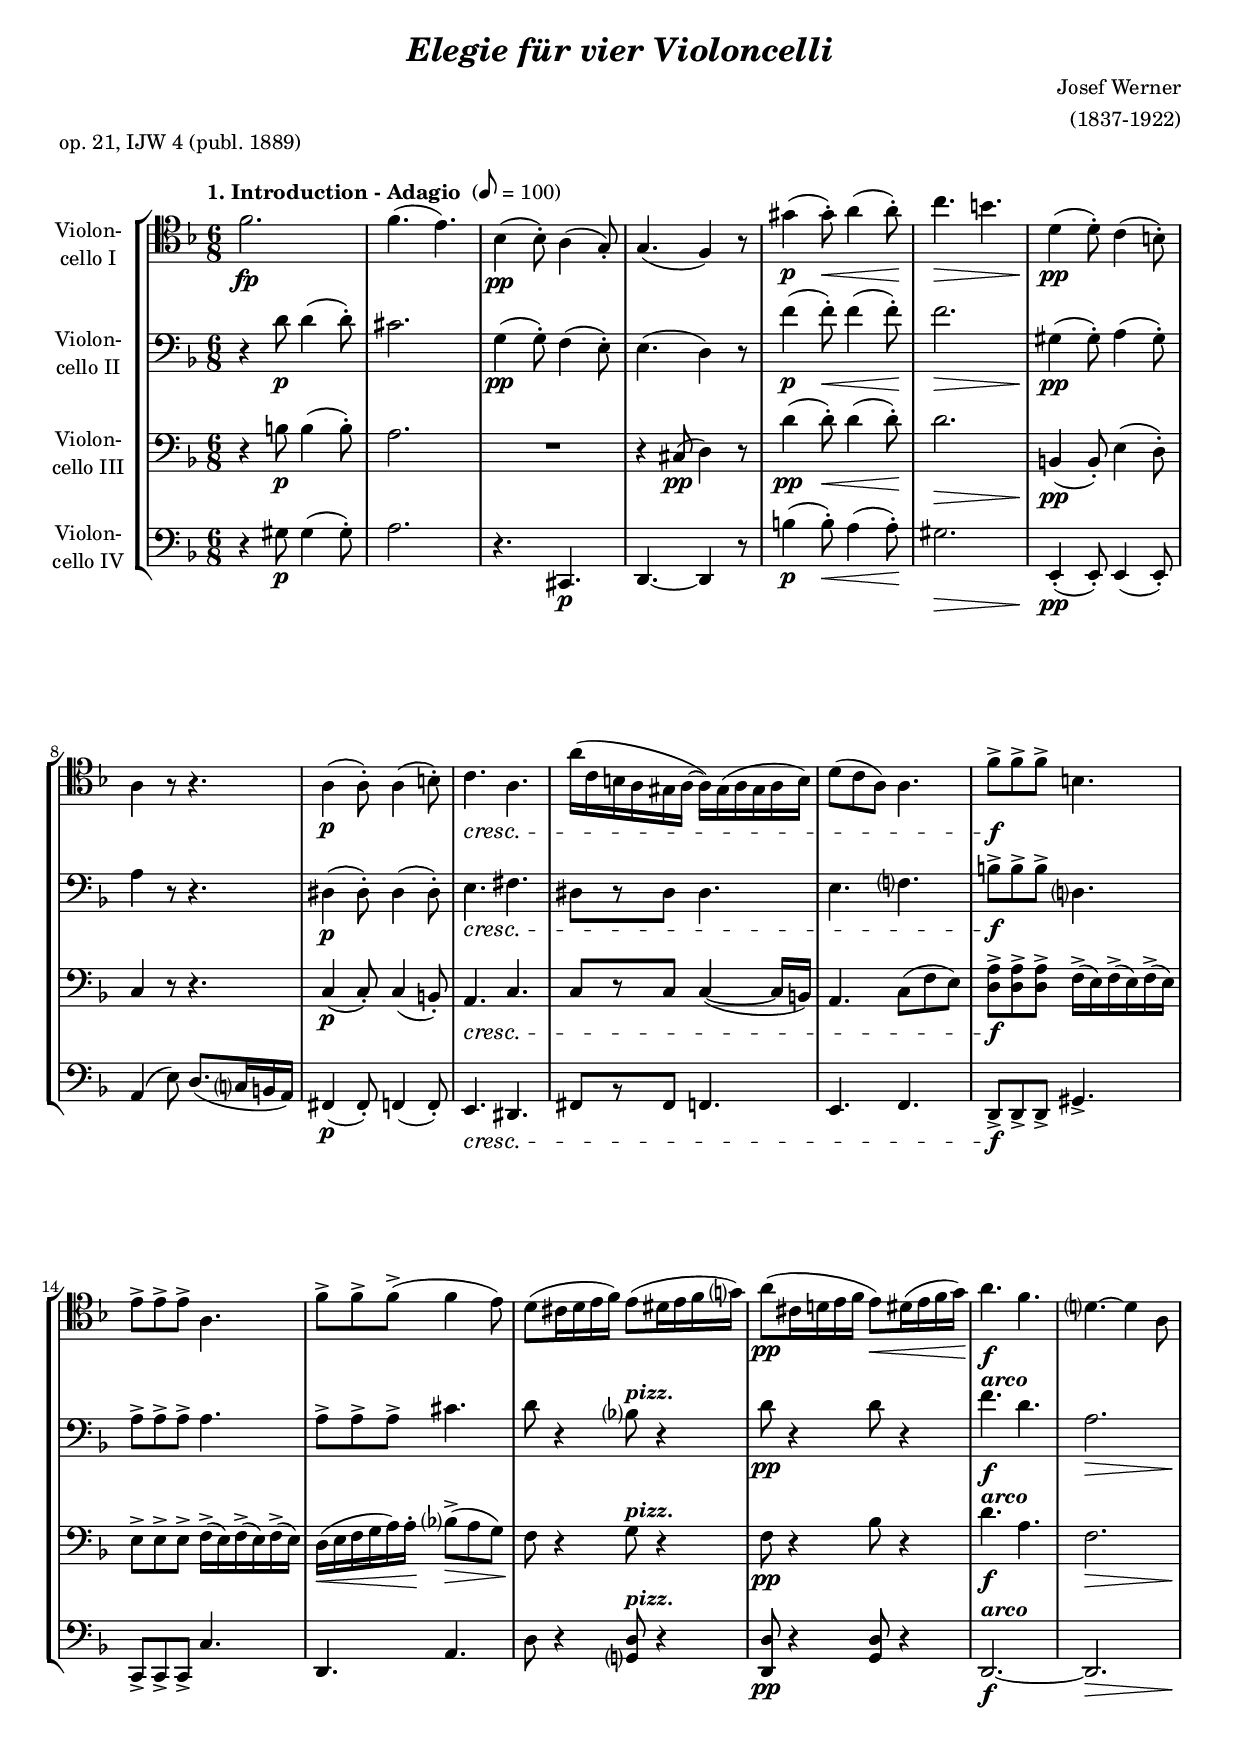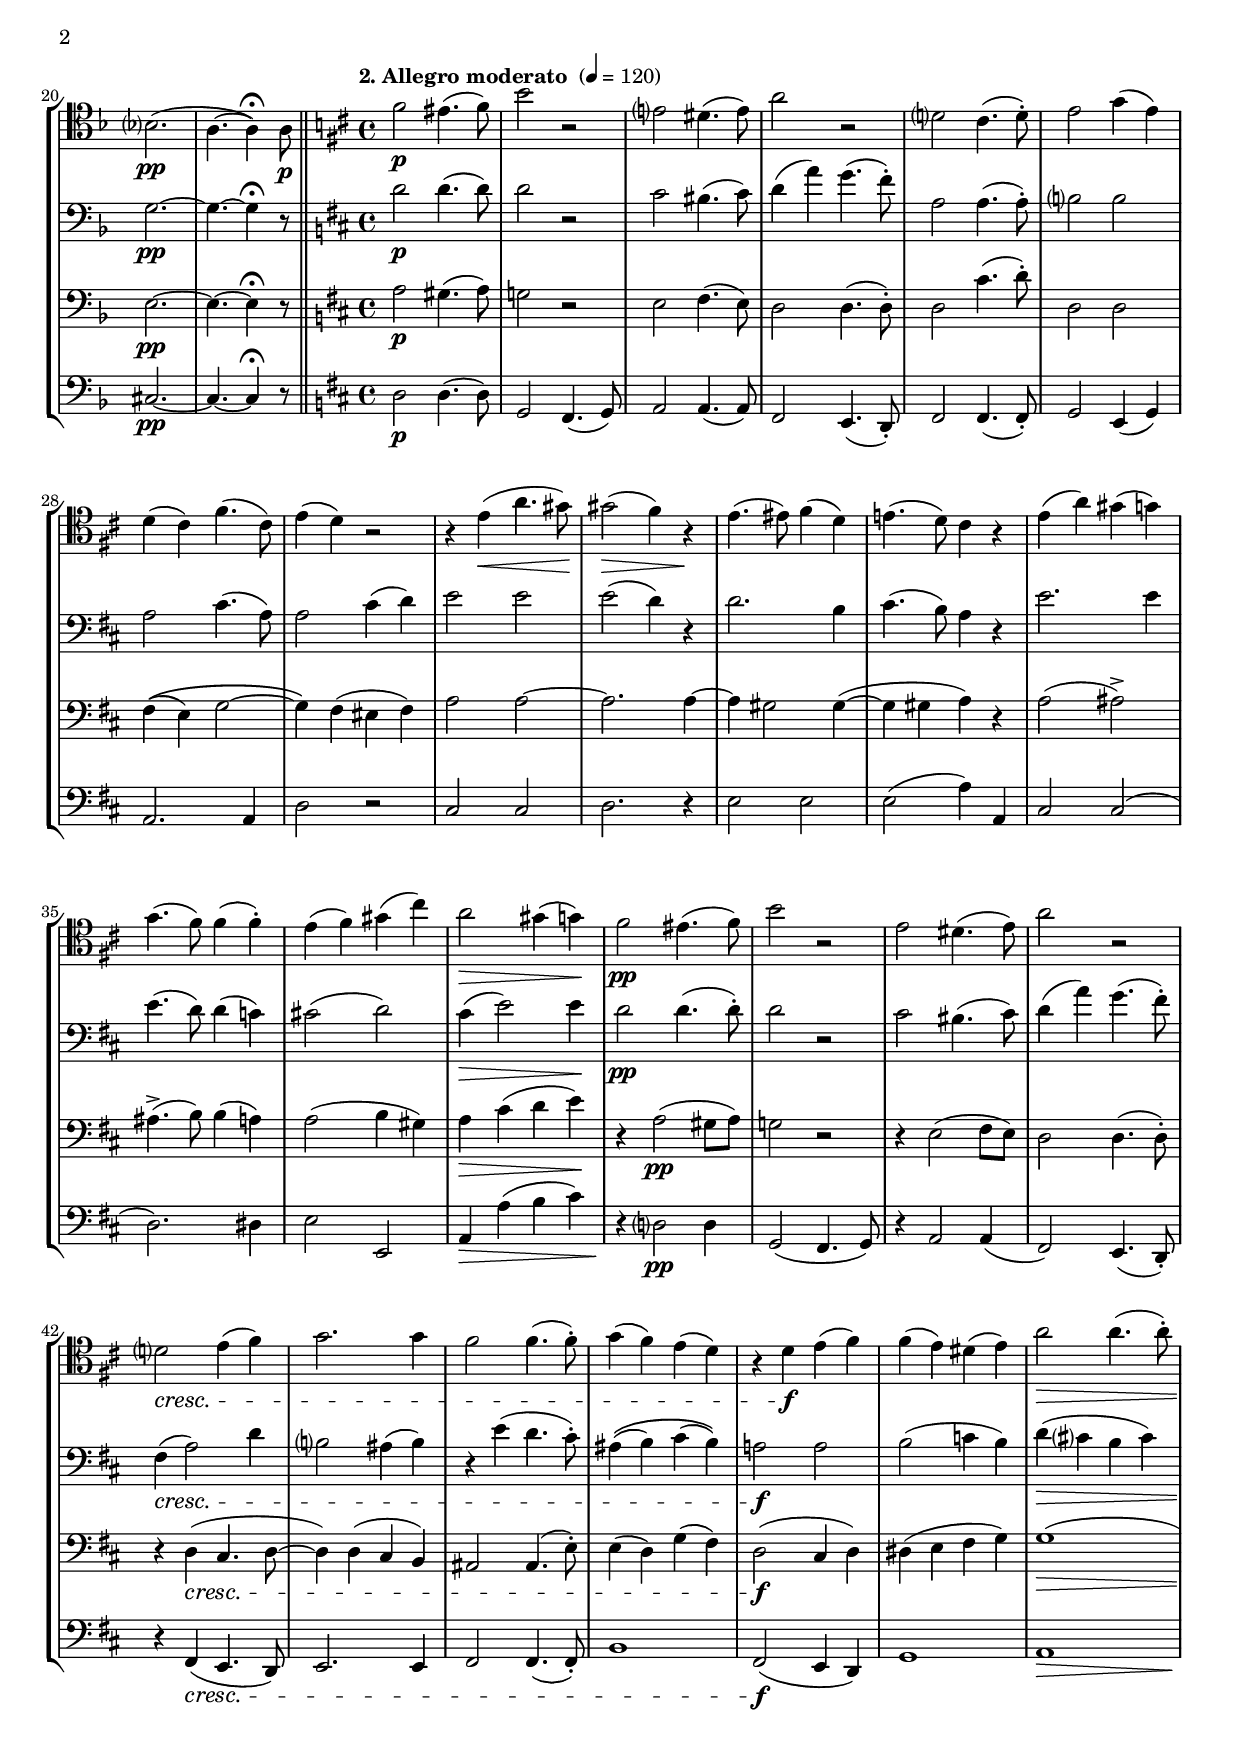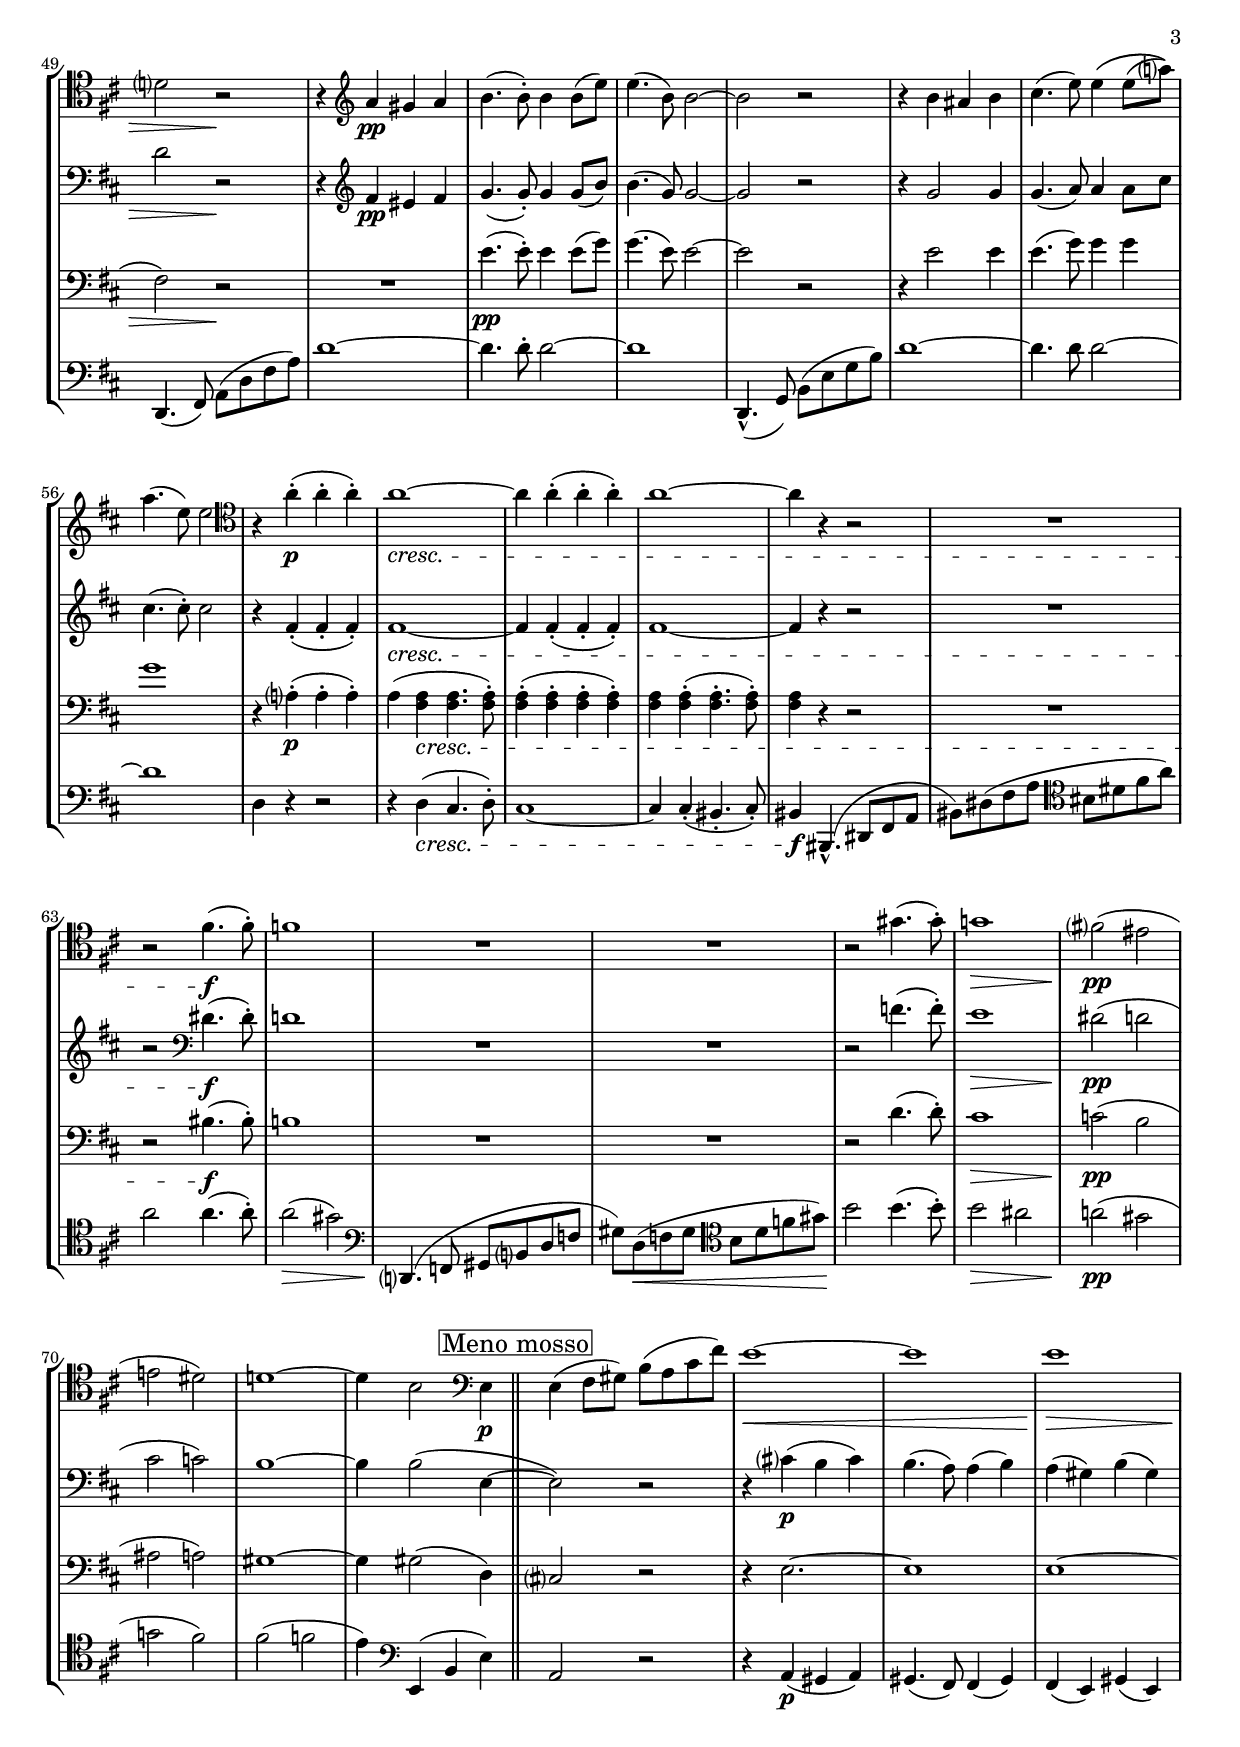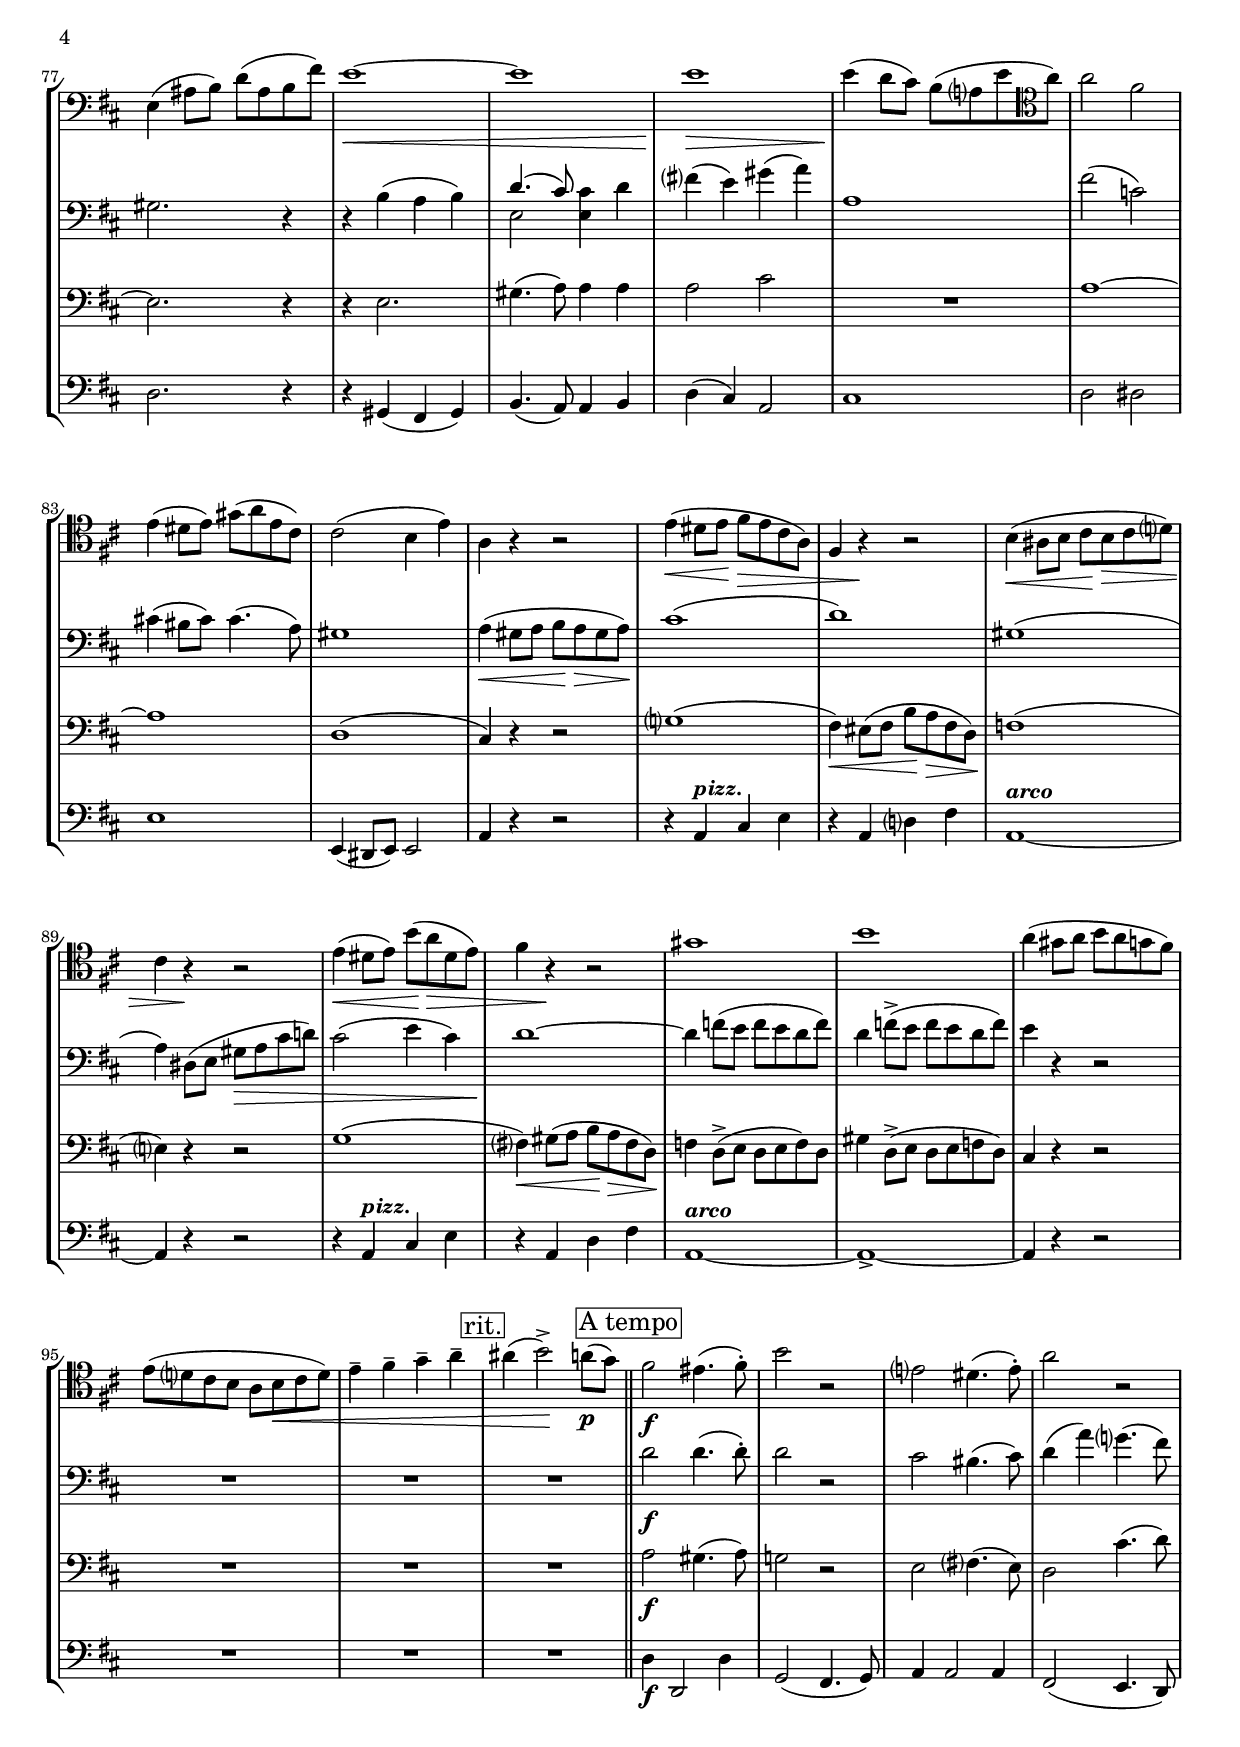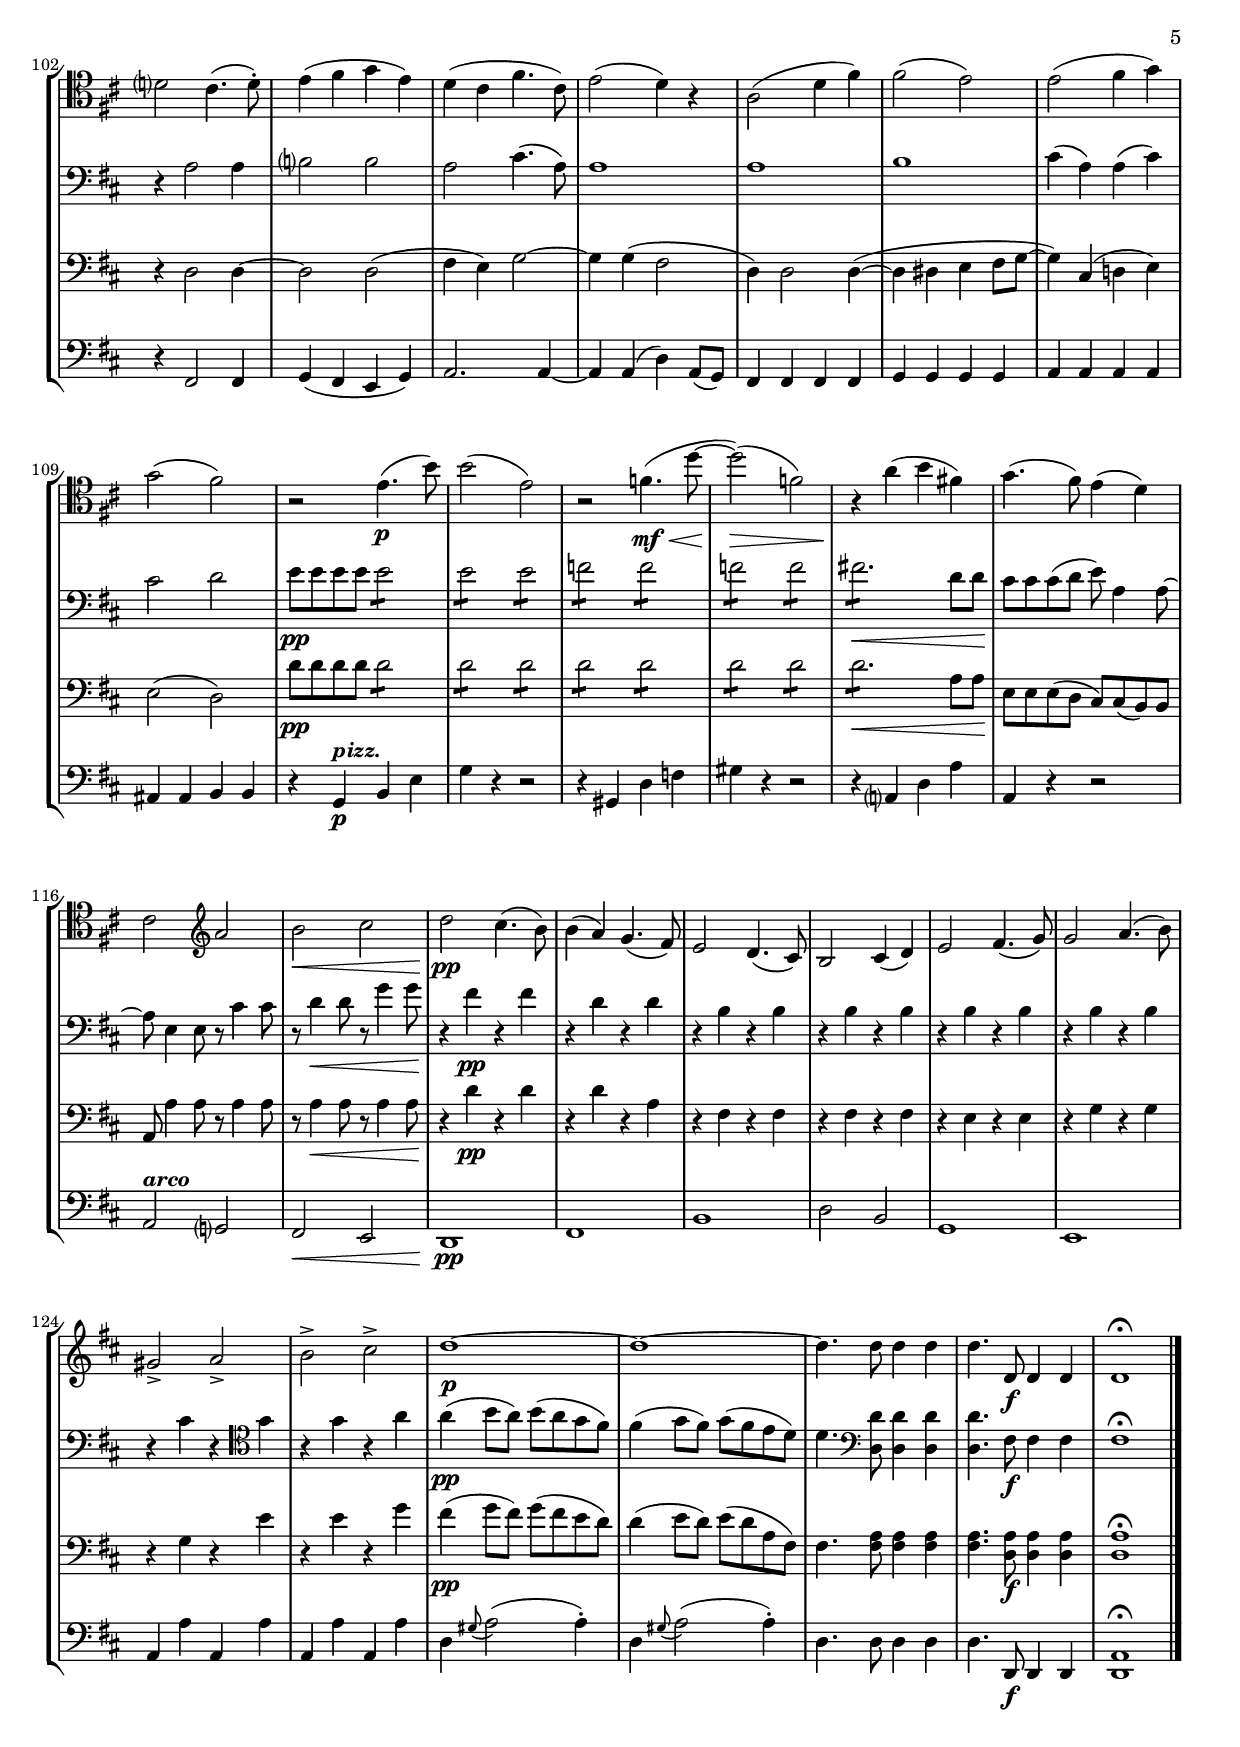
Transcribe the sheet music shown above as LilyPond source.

\version "2.18.2"
\include "deutsch.ly"
  
#(set-global-staff-size 18)

\header {
  title     = \markup \bold \italic "Elegie für vier Violoncelli"
  composer  = "Josef Werner"
  arranger  = "(1837-1922)"
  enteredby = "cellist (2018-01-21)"
  piece     = "op. 21, IJW 4 (publ. 1889)"
}

voiceconsts = {
  \key d \minor
  \time 6/8
  \clef "bass"
%  \numericTimeSignature
  \compressFullBarRests
  % Set default beaming for all staves
% \set Timing.beamExceptions = #'()
% \set Timing.baseMoment     = #(ly:make-moment 1 4)
% \set Timing.beatStructure  = #'(1 1 1)
}

micl = "clarinet"
mifl = "flute"
miob = "oboe"
mifh = "french horn"
misx = "tenor sax"
mist = "string ensemble 1"
miba = "cello"

introa = {           \tempo "1. Introduction - Adagio " 8=100 }
introb = { \bar "||" \tempo "2. Allegro moderato "      4=120
	   \time 4/4 \key d \major }

atem = { \bar "||" \mark \markup \box "A tempo" }
memo = { \bar "||" \mark \markup \box "Meno mosso" }
rit  = \mark \markup \box "rit."

arco = \markup \bold \italic "arco"
pizz = \markup \bold \italic "pizz."

va = \relative c' {
  \voiceconsts
  \clef "tenor"

  \introa
  f2.\fp
  f4.( e)
  b4(\pp b8)-. a4( g8)-.
  g4.( f4) r8
  gis'4(\p gis8)-.\< a4( a8)-.\!
  c4.\> h
  d,4(\!\pp d8)-. c4( h8)-.
  a4 r8 r4.

  a4(\p a8)-. a4( h8)-.
  c4.\cresc a
  a'16( c, h a gis a~ a) gis( a gis a h)
  d8( c a) a4.
  f'8->\f f-> f-> h,4.
  e8-> e-> e-> a,4.

  f'8-> f-> f(-> f4 e8)
  d( cis16 d e f) e8( dis16 e f g?)
  a8(\pp cis,16 d! e f e8)\< dis16( e f g)\!
  a4.\f f
  d?~ d4 a8
  b?2.(\pp

  a4.~ a4)\fermata a8\p
  \introb
  fis'2\p eis4.( fis8)
  h2 r
  e,? dis4.( e8)
  a2 r
  d,? cis4.( d8)-.
  e2 g4( e)

  d( cis) fis4.( cis8)
  e4( d) r2
  r4 e(\< a4. gis8)\!
  gis2(\> fis4) r\!
  e4.( eis8) fis4( d)
  e!4.( d8) cis4 r

  e( a) gis( g)
  g4.( fis8) fis4( fis)-.
  e( fis) gis( cis)
  a2\> gis4( g)\!
  fis2\pp eis4.( fis8)
  h2 r
  e, dis4.( e8)

  a2 r
  d,?\cresc e4( fis)
  g2. g4
  fis2 fis4.( fis8)-.
  g4( fis) e( d)
  r d\f e( fis)
  fis( e) dis( e)

  a2\> a4.( a8)-.
  d,?2 r\!
  r4 \clef "treble" a'\pp gis a
  h4.( h8)-. h4 h8( e)
  e4.( h8) h2~
  h r
  r4 h ais h

  cis4.( e8) e4\( e8( a?)\)
  a4.( e8) e2 \clef "tenor"
  r4 a,(-.\p a-. a)-.
  a1~\cresc
  a4 a(-. a-. a)-.

  a1~
  a4 r r2
  R1
  r2 fis4.(\f fis8)-.
  f1
  R1*2

  r2 gis4.( gis8)-.
  g!1\>
  fis?2(\!\pp eis
  e! dis)
  d!1~
  d4 h2 \clef "bass" e,4\p \memo

  e( fis8 gis) h( a cis fis)
  e1~\<
  e
  e\!\>
  e,4(\! ais8 h) d( ais h fis')
  e1~\<
  e
  e\!\>

  e4(\! d8 cis) h( a? e' \clef "tenor" a)
  a2 fis
  e4( dis8 e) gis( a e cis)
  cis2( h4 e)
  a, r r2
  e'4(\< dis8 e\! fis\> e cis a)

  fis4 r\! r2
  h4(\< ais8 h cis\! h\> cis d?)
  cis4 r\! r2
  e4(\< dis8 e) h'(\! a\> dis, e)
  fis4 r\! r2
  gis1

  h
  a4( gis8 a h a g fis)
  e( d? cis h a h\< cis d)
  e4-- fis-- g-- a-- \rit
  ais( h2)->\! a8(\p g) \atem

  fis2\f eis4.( fis8)-.
  h2 r
  e,? dis4.( e8)-.
  a2 r
  d,? cis4.( d8)-.
  e4( fis g e)
  d( cis fis4. cis8)

  e2( d4) r
  a2( d4 fis)
  fis2( e)
  e( fis4 g)
  g2( fis)
  r e4.(\p h'8)
  h2( e,)

  r f4.(\mf\< d'8~
  d2)(\!\> f,)
  r4\! a( h fis!)
  g4.( fis8) e4( d)
  cis2 \clef "treble" a'
  h\< cis
  d\!\pp cis4.( h8)

  h4( a) g4.( fis8)
  e2 d4.( cis8)
  h2 cis4( d)
  e2 fis4.( g8)
  g2 a4.( h8)

  gis2-> a->
  h-> cis->
  d1~\p
  d~
  d4. d8 d4 d
  d4. d,8\f d4 d
  d1\fermata \bar "|."
}

vb = \relative c' {
  \voiceconsts

  \introa
  r4 d8\p d4( d8)-.
  cis2.
  g4(\pp g8)-. f4( e8)-.
  e4.( d4) r8
  f'4(\p f8)-.\< f4( f8)-.\!
  f2.\>
  gis,4(\!\pp gis8)-. a4( gis8)-.
  a4 r8 r4.

  dis,4(\p dis8)-. dis4( dis8)-.
  e4.\cresc fis
  dis8[ r dis] dis4.
  e f?
  h8->\f h-> h-> d,?4.
  a'8-> a-> a-> a4.
  a8-> a-> a-> cis4.

  d8 r4 b?8^\pizz r4
  d8\pp r4 d8 r4
  f4.^\arco\f d
  a2.\>
  g~\!\pp
  g4.~ g4\fermata r8

  \introb
  d'2\p d4.( d8)
  d2 r
  cis his4.( cis8)
  d4( a') g4.( fis8)-.
  a,2 a4.( a8)-.
  h?2 h
  a cis4.( a8)

  a2 cis4( d)
  e2 e
  e( d4) r
  d2. h4
  cis4.( h8) a4 r
  e'2. e4
  e4.( d8) d4( c)

  cis!2( d)
  cis4(\> e2) e4\!
  d2\pp d4.( d8)-.
  d2 r
  cis his4.( cis8)
  d4( a') g4.( fis8)-.
  fis,4(\cresc a2) d4

  h?2 ais4( h)
  r e( d4. cis8)-.
  ais4\(( h) cis( h)\)
  a!2\f a
  h( c4 h)
  d(\> cis? h cis)
  d2 r\!

  r4 \clef "treble" fis\pp eis fis
  g4.( g8)-. g4 g8( h)
  h4.( g8) g2~
  g r
  r4 g2 g4
  g4.( a8) a4 a8 cis

  cis4.( cis8)-. cis2
  r4 fis,(-. fis-. fis)-.
  fis1~\cresc
  fis4 fis(-. fis-. fis)-.
  fis1~
  fis4 r r2
  R1
  r2 \clef "bass" dis4.(\f dis8)-.

  d!1
  R1*2
  r2 f4.( f8)-.
  e1\>
  dis2(\!\pp d
  cis c)
  h1~
  h4 h2( e,4~ \memo

  e2) r
  r4 cis'?4(\p h cis)
  h4.( a8) a4( h)
  a( gis) h( gis)
  gis2. r4
  r h( a h)
  << { d4.( cis8) } \\ e,2 >> <e cis'>4 d'

  fis?( e) gis( a)
  a,1
  fis'2( c)
  cis!4( his8 cis) cis4.( a8)
  gis1
  a4(\< gis8 a h\! a\> gis a)
  cis1(\!
  d)

  gis,(
  a4) dis,8( e gis\> a cis d!)
  cis2( e4 cis)
  d1~\!
  d4 f8( e f e d f)
  d4 f8(-> e f e d f)

  e4 r r2
  R1*2 \rit
  R1 \atem
  d2\f d4.( d8)-.
  d2 r
  cis his4.( cis8)
  d4( a') g?4.( fis8)

  r4 a,2 a4
  h?2 h
  a cis4.( a8)
  a1
  a
  h
  cis4( a) a( cis)
  cis2 d

  e8\pp e e e \repeat tremolo 4 e
  \repeat tremolo 4 e \repeat tremolo 4 e
  \repeat tremolo 4 f \repeat tremolo 4 f
  \repeat tremolo 4 f \repeat tremolo 4 f
  \repeat tremolo 6 fis!\< d d\!
  cis cis cis( d e) a,4 a8~

  a e4 e8 r cis'4 cis8
  r d4\< d8 r g4 g8\!
  r4 fis\pp r fis
  r d r d
  r h r h

  r h r h
  r h r h
  r h r h
  r cis r \clef "tenor" g'
  r g r a

  a(\pp h8 a) h( a g fis)
  fis4( g8 fis) g( fis e d)
  d4. \clef "bass" <d, d'>8 <d d'>4 <d d'>
  <d d'>4. fis8\f fis4 fis
  fis1\fermata \bar "|."
}

vc = \relative c' {
  \voiceconsts

  \introa
  r4 h8\p h4( h8)-.
  a2.
  R
  r4 cis,8(\pp d4) r8
  d'4(\pp d8)-.\< d4( d8)-.\!
  d2.\>
  h,4(\pp h8)-. e4( d8)-.
  c4 r8 r4.

  c4(\p c8)-. c4( h8)-.
  a4.\cresc c
  c8[ r c] c4(~ c16 h)
  a4. c8( f e)
  <d a'>->\f <d a'>-> <d a'>-> f16(-> e) f(-> e) f(-> e)
  e8-> e-> e-> f16(-> e) f(-> e) f(-> e)

  d(\< e f g a) a-.\! b?8(->\> a g)
  f\! r4 g8^\pizz r4
  f8\pp r4 b8 r4
  d4.^\arco\f a
  f2.\>
  e~\!\pp
  e4.~ e4\fermata r8
  
  \introb
  a2\p gis4.( a8)
  g!2 r
  e fis4.( e8)
  d2 d4.( d8)-.
  d2 cis'4.( d8)-.
  d,2 d
  fis4\(( e) g2~

  g4\) fis( eis fis)
  a2 a~
  a2. a4~
  a gis2 gis4(~
  gis gis a) r
  a2( ais)->
  ais4.(-> h8) h4( a)

  a2( h4 gis)
  a\> cis( d e)\!
  r a,2(\pp gis8 a)
  g!2 r
  r4 e2( fis8 e)
  d2 d4.( d8)-.
  r4 d(\cresc cis4. d8~

  d4) d( cis h)
  ais2 ais4.( e'8)-.
  e4( d) g( fis)
  d2(\f cis4 d)
  dis( e fis g)
  g1(\>
  fis2) r\!

  R1
  e'4.(\pp e8)-. e4 e8( g)
  g4.( e8) e2~
  e r
  r4 e2 e4
  e4.( g8) g4 g

  g1
  r4 a,?(-.\p a-. a)-.
  a (<fis a>\cresc <fis a>4. <fis a>8)-.
  <fis a>4(-. <fis a>-. <fis a>-. <fis a>)-.
  <fis a> <fis a>(-. <fis a>4.-. <fis a>8)-.
  <fis a>4 r r2

  R1
  r2 his4.(\f his8)-.
  h!1
  R1*2

  r2 d4.( d8)-.
  cis1\>
  c2(\!\pp h
  ais a)
  gis1~
  gis4 gis2( d4) \memo

  cis?2 r
  r4 e2.~
  e1
  e~
  e2. r4
  r e2.
  gis4.( a8) a4 a
  a2 cis

  R1
  a~
  a
  d,(
  cis4) r r2
  g'?1(
  fis4)\< eis8( fis h\! a\> fis d)
  f1(\!
  e?4) r r2

  g1(
  fis?4)\< gis8( a h\! a\> fis d)
  f4\! d8(-> e d e f) d
  gis4 d8(-> e d e f d)
  cis4 r r2
  R1*2 \rit

  R1 \atem
  a'2\f gis4.( a8)
  g!2 r
  e fis?4.( e8)
  d2 cis'4.( d8)
  r4 d,2 d4~
  d2 d(

  fis4 e) g2~
  g4 g( fis2
  d4) d2 d4(~
  d dis e fis8 g~
  g4) cis,( d! e)
  e2( d)
  d'8\pp d d d \repeat tremolo 4 d
  \repeat tremolo 4 d \repeat tremolo 4 d
  \repeat tremolo 4 d \repeat tremolo 4 d
  \repeat tremolo 4 d  \repeat tremolo 4 d
  \repeat tremolo 6 d\< a8 a\!
  e e e( d cis) cis( h) h

  a a'4 a8 r a4 a8
  r a4\< a8 r a4 a8\!
  r4 d\pp r d
  r d r a
  r fis r fis

  r fis r fis
  r e r e
  r g r g
  r g r e'
  r e r g

  fis(\pp g8 fis) g( fis e d)
  d4( e8 d) e( d a fis)
  fis4. <fis a>8 <fis a>4 <fis a>
  <fis a>4. <d a'>8\f <d a'>4 <d a'>
   <d a'>1\fermata \bar "|."
}

vd = \relative c' {
  \voiceconsts

  \introa
  r4 gis8\p gis4( gis8)-.
  a2.
  r4. cis,,\p
  d~ d4 r8
  h''4(\p h8)-.\< a4( a8)-.\!
  gis2.\>
  e,4(-.\!\pp e8)-. e4( e8)-.
  a4( e'8) d8.( c?16 h a)

  fis4(\p fis8)-. f4( f8)-.
  e4.\cresc dis
  fis8[ r fis] f4.
  e f
  d8->\f d-> d-> gis4.->
  c,8-> c-> c-> c'4.

  d, a'
  d8 r4 <g,? d'>8^\pizz r4
  <d d'>8\pp r4 <g d'>8 r4
  d2.~^\arco\f
  d\>
  cis'~\!\pp
  cis4.~ cis4\fermata r8

  \introb
  d2\p d4.( d8)
  g,2 fis4.( g8)
  a2 a4.( a8)
  fis2 e4.( d8)-.
  fis2 fis4.( fis8)-.
  g2 e4( g)
  a2. a4

  d2 r
  cis cis
  d2. r4
  e2 e
  e( a4) a,
  cis2 cis(
  d2.) dis4
  e2 e,

  a4\> a'( h cis)
  r\! d,?2\pp d4
  g,2( fis4. g8)
  r4 a2 a4(
  fis2) e4.( d8)-.
  r4 fis(\cresc e4. d8)
  e2. e4

  fis2 fis4.( fis8)-.
  h1
  fis2(\f e4 d)
  g1
  a\>
  d,4.(\! fis8) a( d fis a)
  d1~
  d4. d8-. d2~

  d1
  d,,4.(-^ g8) h( e g h)
  d1~
  d4. d8 d2~
  d1
  d,4 r r2
  r4 d(\cresc cis4. d8)-.
  cis1~

  cis4 cis(-. his4.-. cis8)-.
  his4\f his,4.(-^ dis8 fis a
  his) dis( fis a \clef "tenor" his dis fis a)
  a2 a4.( a8)-.

  a2(\> gis) \clef "bass"
  d,,?4.(\! f8 gis h? d f
  gis) d(\< f gis \clef "tenor" h d f gis)
  h2\! h4.( h8)-.

  h2\> ais
  a!(\!\pp gis
  g! fis)
  fis( f
  e4) \clef "bass" e,,( h' e) \memo

  a,2 r
  r4 a(\p gis a)
  gis4.( fis8) fis4( gis)
  fis( e) gis( e)
  d'2. r4
  r gis,( fis gis)
  h4.( a8) a4 h

  d( cis) a2
  cis1
  d2 dis
  e1
  e,4( dis8 e) e2
  a4 r r2
  r4 a^\pizz cis e

  r a, d? fis
  a,1~^\arco
  a4 r r2
  r4 a^\pizz cis e
  r a, d fis
  a,1~^\arco
  a~->
  a4 r r2

  R1*2 \rit
  R1 \atem
  d4\f d,2 d'4
  g,2( fis4. g8)
  a4 a2 a4
  fis2( e4. d8)
  r4 fis2 fis4

  g( fis e g)
  a2. a4~
  a a( d) a8( g)
  fis4 fis fis fis
  g g g g
  a a a a
  ais ais h h

  r g^\pizz\p h e
  g r r2
  r4 gis, d' f
  gis r r2
  r4 a,? d a'
  a, r r2
  a^\arco g?

  fis\< e
  d1\!\pp
  fis
  h
  d2 h
  g1
  e
  a4 a' a, a'

  a, a' a, a'
  d, \appoggiatura gis8 a2( a4)-.
  d, \appoggiatura gis8 a2( a4)-.
  d,4. d8 d4 d
  d4. d,8\f d4 d
  <d a'>1\fermata \bar "|."
}


music = \new StaffGroup <<
      \new Staff {
	\set Staff.midiInstrument = \miba
	\set Staff.instrumentName = \markup \center-column { "Violon-" "cello I" }
	\transpose d d { \va }
      }

      \new Staff {
	\set Staff.midiInstrument = \miba
	\set Staff.instrumentName = \markup \center-column { "Violon-" "cello II" }
	\transpose d d { \vb }
      }

      \new Staff {
	\set Staff.midiInstrument = \miba
	\set Staff.instrumentName = \markup \center-column { "Violon-" "cello III" }
	\transpose d d { \vc }
      }

      \new Staff {
	\set Staff.midiInstrument = \miba
	\set Staff.instrumentName = \markup \center-column { "Violon-" "cello IV" }
	\transpose d d { \vd }
      }
>>

\book {
  \score {
    \music
    \layout {}
  }

  \score {
    \unfoldRepeats \music

    \midi {
      \context {
        \Score
      }
    }
  }
}
